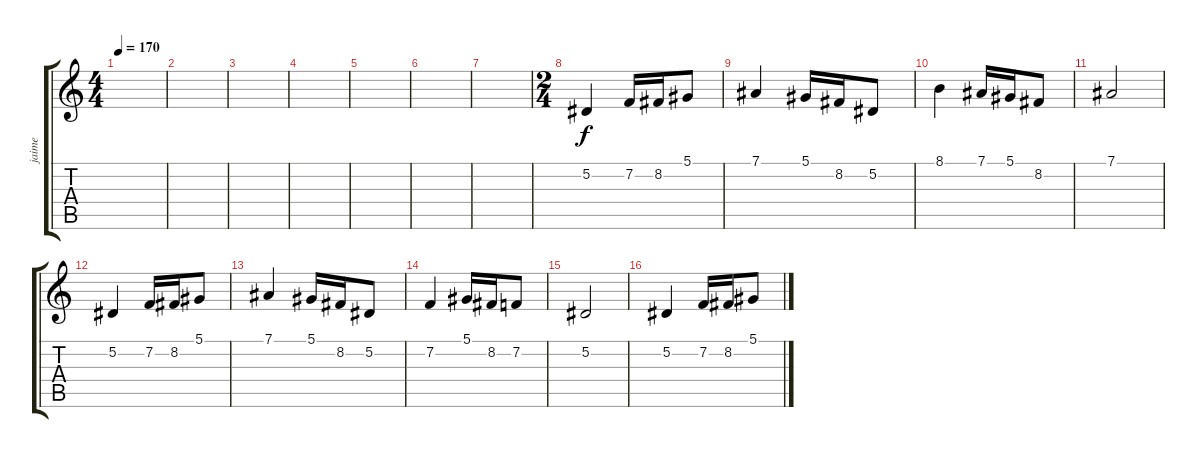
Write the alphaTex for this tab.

\track ("jaime" "jaime") {instrument churchorgan}
\staff {score tabs}
\tuning (Eb4 Bb3 Gb3 Db3 Ab2 Eb2) {hide}
\ts (4 4)
\tempo 170
\clef g2
\ks c
|
|
|
|
|
|
|
\ts (2 4)
5.2.4 7.2.16 8.2.16 5.1.8 |
7.1.4 5.1.16 8.2.16 5.2.8 |
8.1.4 7.1.16 5.1.16 8.2.8 |
7.1.2 |
5.2.4 7.2.16 8.2.16 5.1.8 |
7.1.4 5.1.16 8.2.16 5.2.8 |
7.2.4 5.1.16 8.2.16 7.2.8 |
5.2.2 |
5.2.4 7.2.16 8.2.16 5.1.8
